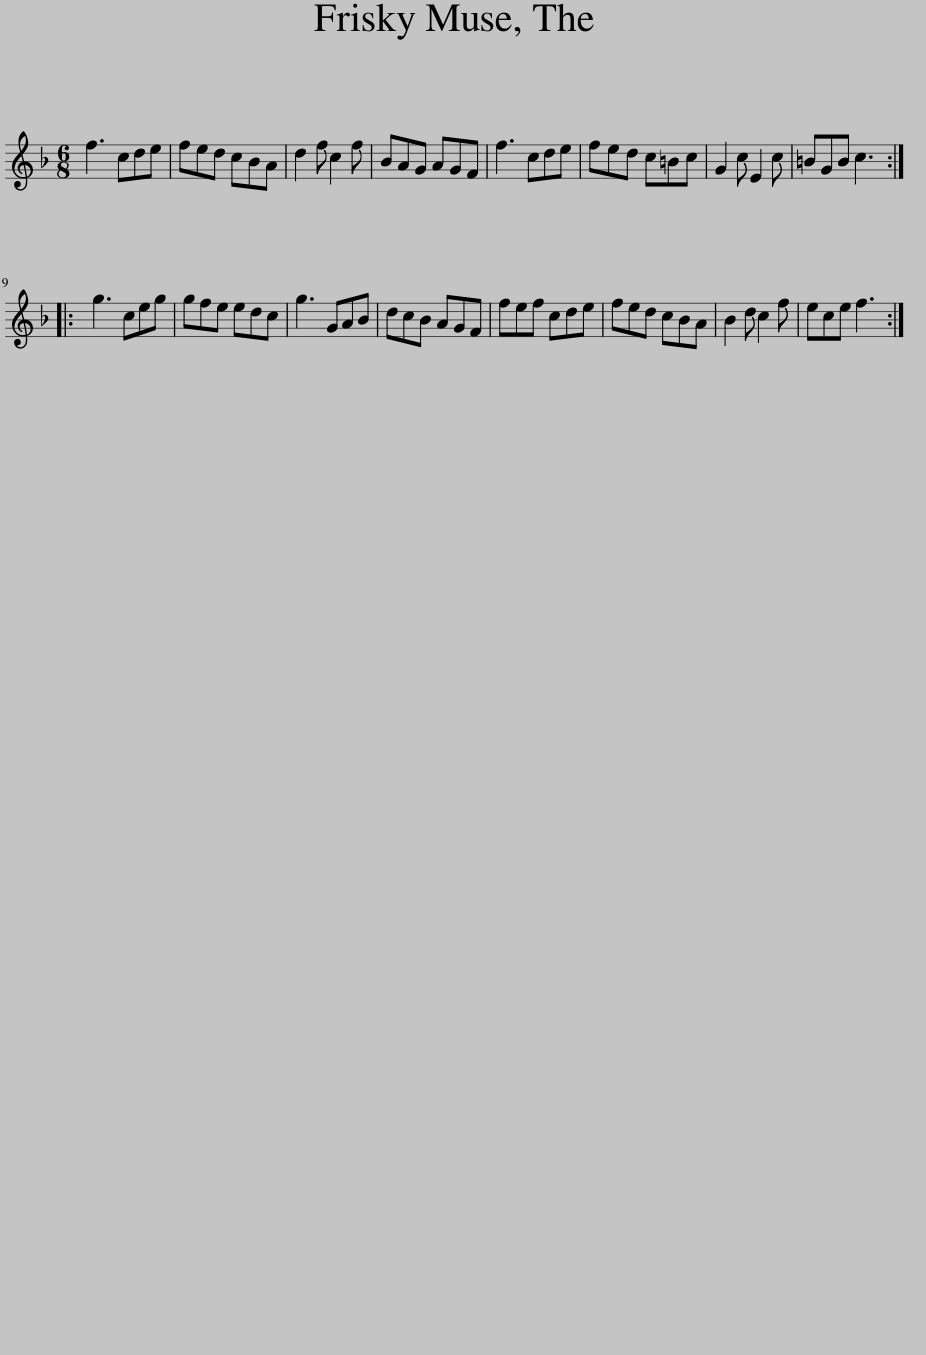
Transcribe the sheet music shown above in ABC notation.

X:1
L:1/8
M:6/8
I:linebreak $
K:F
V:1 treble
V:1
 f3 cde | fed cBA | d2 f c2 f | BAG AGF | f3 cde | %5
 fed c=Bc | G2 c E2 c | =BGB c3 ::$ g3 ceg | gfe edc | %10
 g3 GAB | dcB AGF | fef cde | fed cBA | B2 d c2 f | %15
 ece f3 :| %16
